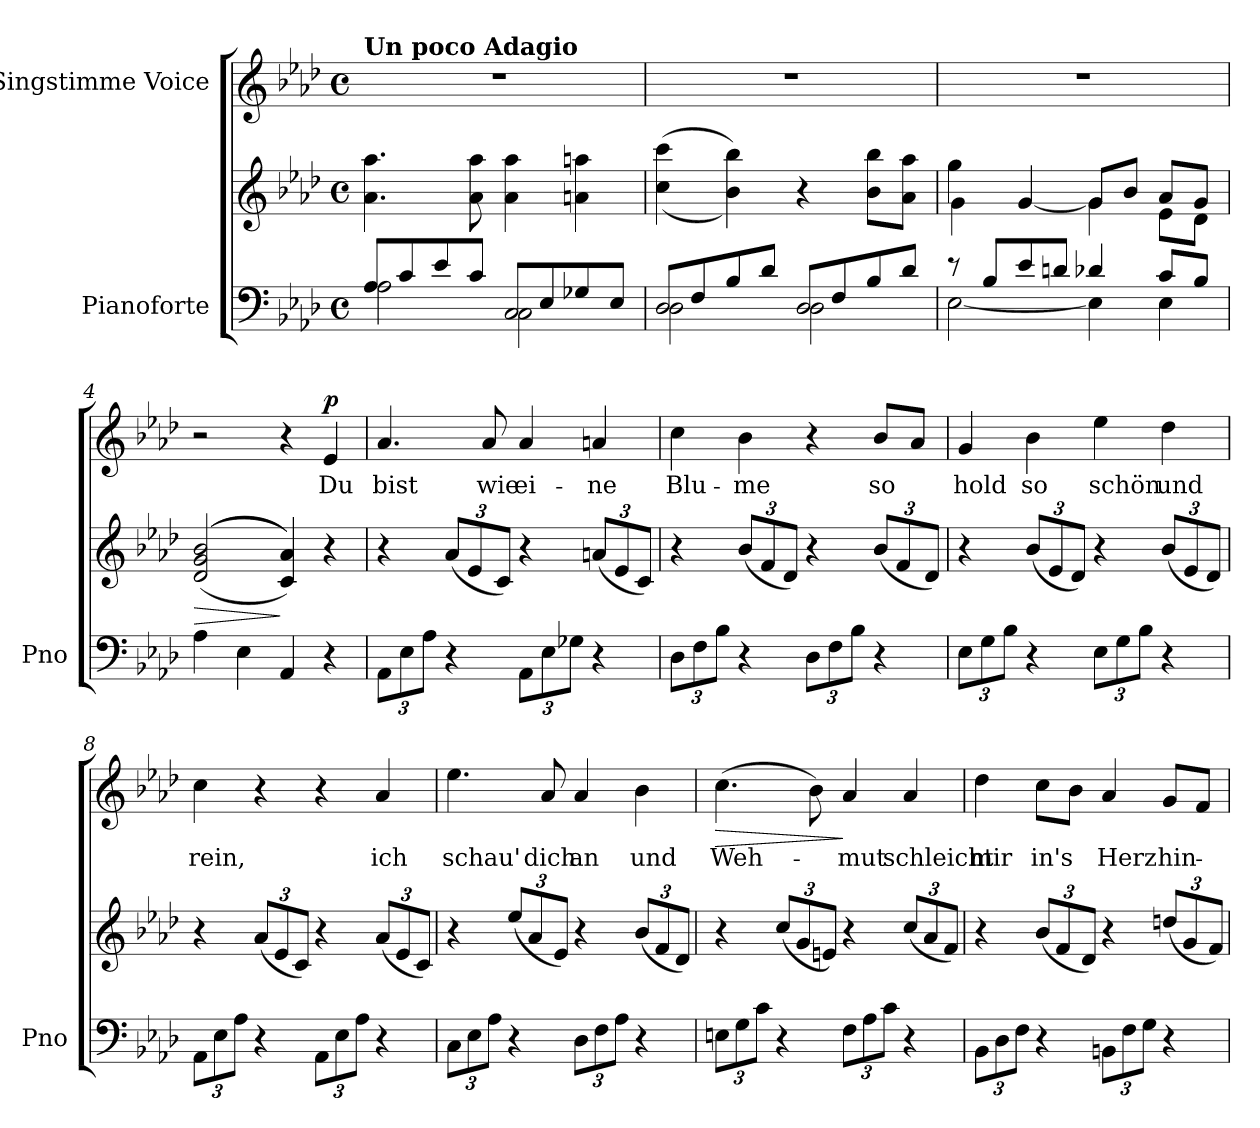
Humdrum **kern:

**kern	**kern	**dynam	**kern	**text	**dynam
*part2	*part2	*part2	*part1	*part1	*part1
*staff3	*staff2	*staff2/3	*staff1	*staff1	*staff1
*I"Pianoforte	*	*	*I"Singstimme Voice	*	*
*I'Pno	*	*	*	*	*
*clefF4	*clefG2	*	*clefG2	*	*
*k[b-e-a-d-]	*k[b-e-a-d-]	*	*k[b-e-a-d-]	*	*
*M4/4	*M4/4	*	*M4/4	*	*
*met(c)	*met(c)	*	*met(c)	*	*
=1	=1	=1	=1	=1	=1
!	!	!	!LO:TX:a:B:t=Un poco Adagio	!	!
!LO:N:head=open	!	!	!	!	!
*^	*	*	*	*	*
8A-/L	2A-\	4.a-\ 4.aa-\	.	1r	.	.
8c/	.	.	.	.	.	.
8e-/	.	.	.	.	.	.
8c/J	.	8a-\ 8aa-\	.	.	.	.
!LO:N:head=open	!	!	!	!	!	!
8C/L	2C\	4a-\ 4aa-\	.	.	.	.
8E-/	.	.	.	.	.	.
8G-X/	.	4an\ 4aan\	.	.	.	.
8E-/J	.	.	.	.	.	.
=2	=2	=2	=2	=2	=2	=2
!LO:N:head=open	!	!	!	!	!	!
8D-/L	2D-\	(<(>4cc\ 4ccc\	.	1r	.	.
8F/	.	.	.	.	.	.
8B-/	.	4b-\ 4bb-\))	.	.	.	.
8d-/J	.	.	.	.	.	.
!LO:N:head=open	!	!	!	!	!	!
8D-/L	2D-\	4r	.	.	.	.
8F/	.	.	.	.	.	.
8B-/	.	8b-\ 8bb-\L	.	.	.	.
8d-/J	.	8a-\ 8aa-\J	.	.	.	.
=3	=3	=3	=3	=3	=3	=3
*	*	*^	*	*	*	*
8r	[2E-\	4gg\	4g\	.	1r	.	.
8B-/L	.	.	.	.	.	.	.
8e-/	.	[4g/	4ryy	.	.	.	.
8dn/J	.	.	.	.	.	.	.
4d-X/	4E-\]	8g/L]	4g\	.	.	.	.
.	.	8b-/J	.	.	.	.	.
8c/L	4E-\	8a-/L	8e-\L	.	.	.	.
8B-/J	.	8g/J	8d-\J	.	.	.	.
*v	*v	*	*	*	*	*	*
=4	=4	=4	=4	=4	=4	=4
!	!	!	!LO:HP:b	!	!	!
*	*v	*v	*	*	*	*
4A-\	(<(>(<2d-/ 2g/ 2b-/	>	2r	.	.
4E-\	.	.	.	.	.
4AA-/	4c/ 4a-/)))	]	4r	.	.
!	!	!	!	!LO:LY:b	!LO:DY:a
4r	4r	.	4e-/	Du	p
=5	=5	=5	=5	=5	=5
*Xbrackettup	*	*	*	*	*
!	!	!	!	!LO:LY:b	!
12AA-\L	4r	.	4.a-/	bist	.
12E-\	.	.	.	.	.
12A-\J	.	.	.	.	.
*	*Xbrackettup	*	*	*	*
4r	(<12a-/L	.	.	.	.
.	12e-/	.	.	.	.
!	!	!	!	!LO:LY:b	!
.	.	.	8a-/	wie	.
.	12c/J)	.	.	.	.
!	!	!	!	!LO:LY:b	!
12AA-\L	4r	.	4a-/	ei-	.
12E-\	.	.	.	.	.
12G-X\J	.	.	.	.	.
!	!	!	!	!LO:LY:b	!
4r	(<12an/L	.	4an/	-ne	.
.	12e-/	.	.	.	.
.	12c/J)	.	.	.	.
!!LO:LB:g=z
=6	=6	=6	=6	=6	=6
!	!	!	!	!LO:LY:b	!
12D-\L	4r	.	4cc\	Blu-	.
12F\	.	.	.	.	.
12B-\J	.	.	.	.	.
!	!	!	!	!LO:LY:b	!
4r	(<12b-/L	.	4b-\	-me	.
.	12f/	.	.	.	.
.	12d-/J)	.	.	.	.
12D-\L	4r	.	4r	.	.
12F\	.	.	.	.	.
12B-\J	.	.	.	.	.
!	!	!	!	!LO:LY:b	!
4r	(<12b-/L	.	8b-/L	so	.
.	12f/	.	.	.	.
.	.	.	8a-/J	.	.
.	12d-/J)	.	.	.	.
=7	=7	=7	=7	=7	=7
!	!	!	!	!LO:LY:b	!
12E-\L	4r	.	4g/	hold	.
12G\	.	.	.	.	.
12B-\J	.	.	.	.	.
!	!	!	!	!LO:LY:b	!
4r	(<12b-/L	.	4b-\	so	.
.	12e-/	.	.	.	.
.	12d-/J)	.	.	.	.
!	!	!	!	!LO:LY:b	!
12E-\L	4r	.	4ee-\	schön	.
12G\	.	.	.	.	.
12B-\J	.	.	.	.	.
!	!	!	!	!LO:LY:b	!
4r	(<12b-/L	.	4dd-\	und	.
.	12e-/	.	.	.	.
.	12d-/J)	.	.	.	.
=8	=8	=8	=8	=8	=8
!	!	!	!	!LO:LY:b	!
12AA-\L	4r	.	4cc\	rein,	.
12E-\	.	.	.	.	.
12A-\J	.	.	.	.	.
4r	(<12a-/L	.	4r	.	.
.	12e-/	.	.	.	.
.	12c/J)	.	.	.	.
12AA-\L	4r	.	4r	.	.
12E-\	.	.	.	.	.
12A-\J	.	.	.	.	.
!	!	!	!	!LO:LY:b	!
4r	(<12a-/L	.	4a-/	ich	.
.	12e-/	.	.	.	.
.	12c/J)	.	.	.	.
=9	=9	=9	=9	=9	=9
!	!	!	!	!LO:LY:b	!
12C\L	4r	.	4.ee-\	schau'	.
12E-\	.	.	.	.	.
12A-\J	.	.	.	.	.
4r	(<12ee-/L	.	.	.	.
.	12a-/	.	.	.	.
!	!	!	!	!LO:LY:b	!
.	.	.	8a-/	dich	.
.	12e-/J)	.	.	.	.
!	!	!	!	!LO:LY:b	!
12D-\L	4r	.	4a-/	an	.
12F\	.	.	.	.	.
12A-\J	.	.	.	.	.
!	!	!	!	!LO:LY:b	!
4r	(<12b-/L	.	4b-\	und	.
.	12f/	.	.	.	.
.	12d-/J)	.	.	.	.
!!LO:LB:g=z
=10	=10	=10	=10	=10	=10
!	!	!	!	!LO:LY:b	!LO:HP:b
12En\L	4r	.	(>4.cc\	Weh-	>
12G\	.	.	.	.	.
12c\J	.	.	.	.	.
4r	(<12cc/L	.	.	.	.
.	12g/	.	.	.	.
.	.	.	8b-\)	.	.
.	12en/J)	.	.	.	.
!	!	!	!	!LO:LY:b	!
12F\L	4r	.	4a-/	-mut	]
12A-\	.	.	.	.	.
12c\J	.	.	.	.	.
!	!	!	!	!LO:LY:b	!
4r	(<12cc/L	.	4a-/	schleicht	.
.	12a-/	.	.	.	.
.	12f/J)	.	.	.	.
=11	=11	=11	=11	=11	=11
!	!	!	!	!LO:LY:b	!
12BB-\L	4r	.	4dd-\	mir	.
12D-\	.	.	.	.	.
12F\J	.	.	.	.	.
!	!	!	!	!LO:LY:b	!
4r	(<12b-/L	.	8cc\L	in's	.
.	12f/	.	.	.	.
.	.	.	8b-\J	.	.
.	12d-/J)	.	.	.	.
!	!	!	!	!LO:LY:b	!
12BBn\L	4r	.	4a-/	Herz	.
12F\	.	.	.	.	.
12G\J	.	.	.	.	.
!	!	!	!	!LO:LY:b	!
4r	(<12ddn/L	.	8g/L	hin-	.
.	12g/	.	.	.	.
.	.	.	8f/J	.	.
.	12f/J)	.	.	.	.
=	=	=	=	=	=
*-	*-	*-	*-	*-	*-
